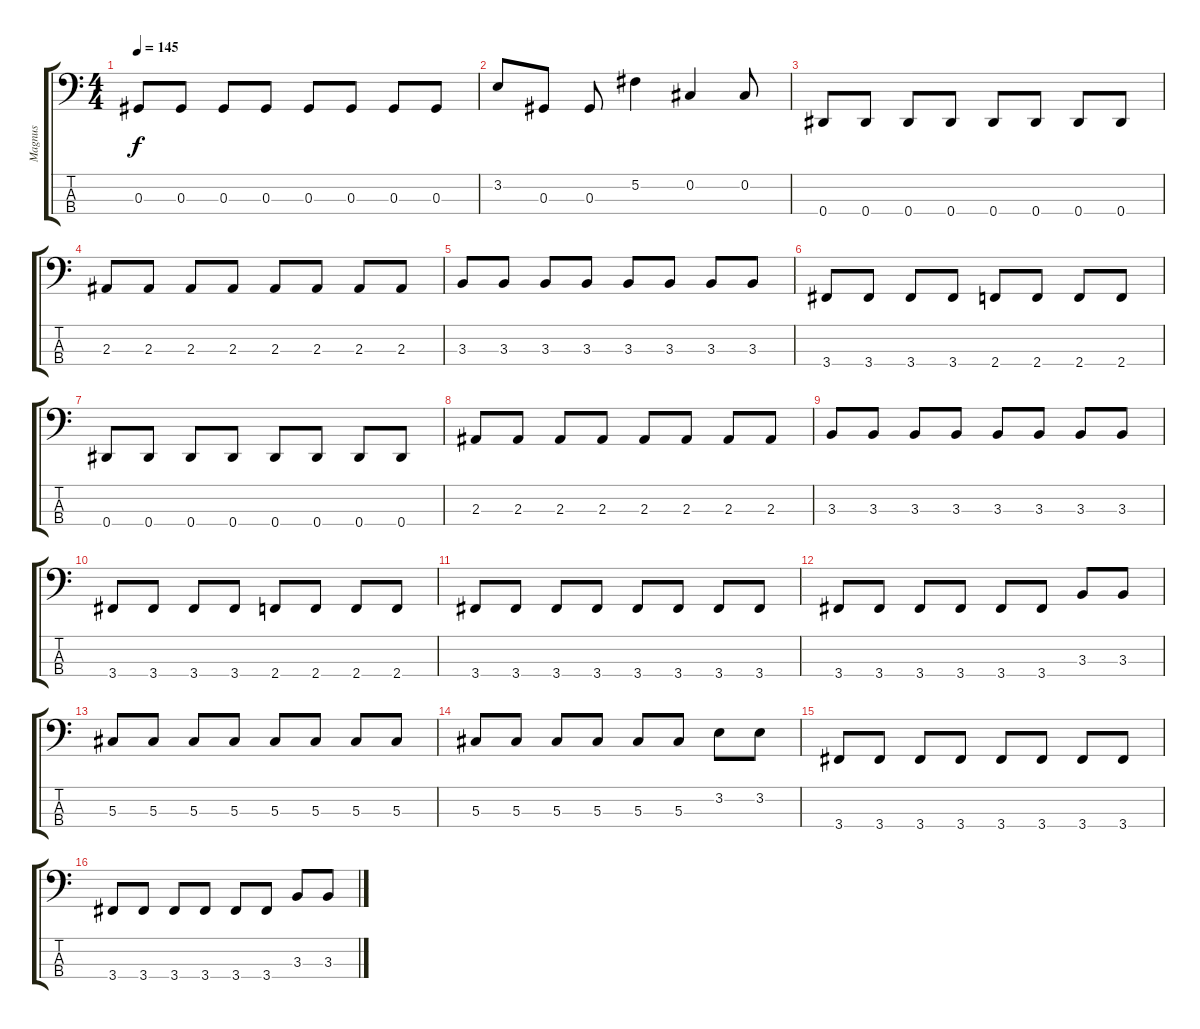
\track ("Magnus" "Magnus") {instrument electricbassfinger}
\staff {score tabs}
\tuning (Gb2 Db2 Ab1 Eb1) {hide}
\ts (4 4)
\tempo 145
\clef f4
\ks c
0.3.8{dy f} 0.3.8 0.3.8 0.3.8 0.3.8 0.3.8 0.3.8 0.3.8 |
3.2.8 0.3.8 0.3.8 5.2.4 0.2.4 0.2.8 |
0.4.8 0.4.8 0.4.8 0.4.8 0.4.8 0.4.8 0.4.8 0.4.8 |
2.3.8 2.3.8 2.3.8 2.3.8 2.3.8 2.3.8 2.3.8 2.3.8 |
3.3.8 3.3.8 3.3.8 3.3.8 3.3.8 3.3.8 3.3.8 3.3.8 |
3.4.8 3.4.8 3.4.8 3.4.8 2.4.8 2.4.8 2.4.8 2.4.8 |
0.4.8 0.4.8 0.4.8 0.4.8 0.4.8 0.4.8 0.4.8 0.4.8 |
2.3.8 2.3.8 2.3.8 2.3.8 2.3.8 2.3.8 2.3.8 2.3.8 |
3.3.8 3.3.8 3.3.8 3.3.8 3.3.8 3.3.8 3.3.8 3.3.8 |
3.4.8 3.4.8 3.4.8 3.4.8 2.4.8 2.4.8 2.4.8 2.4.8 |
3.4.8 3.4.8 3.4.8 3.4.8 3.4.8 3.4.8 3.4.8 3.4.8 |
3.4.8 3.4.8 3.4.8 3.4.8 3.4.8 3.4.8 3.3.8 3.3.8 |
5.3.8 5.3.8 5.3.8 5.3.8 5.3.8 5.3.8 5.3.8 5.3.8 |
5.3.8 5.3.8 5.3.8 5.3.8 5.3.8 5.3.8 3.2.8 3.2.8 |
3.4.8 3.4.8 3.4.8 3.4.8 3.4.8 3.4.8 3.4.8 3.4.8 |
3.4.8 3.4.8 3.4.8 3.4.8 3.4.8 3.4.8 3.3.8 3.3.8
